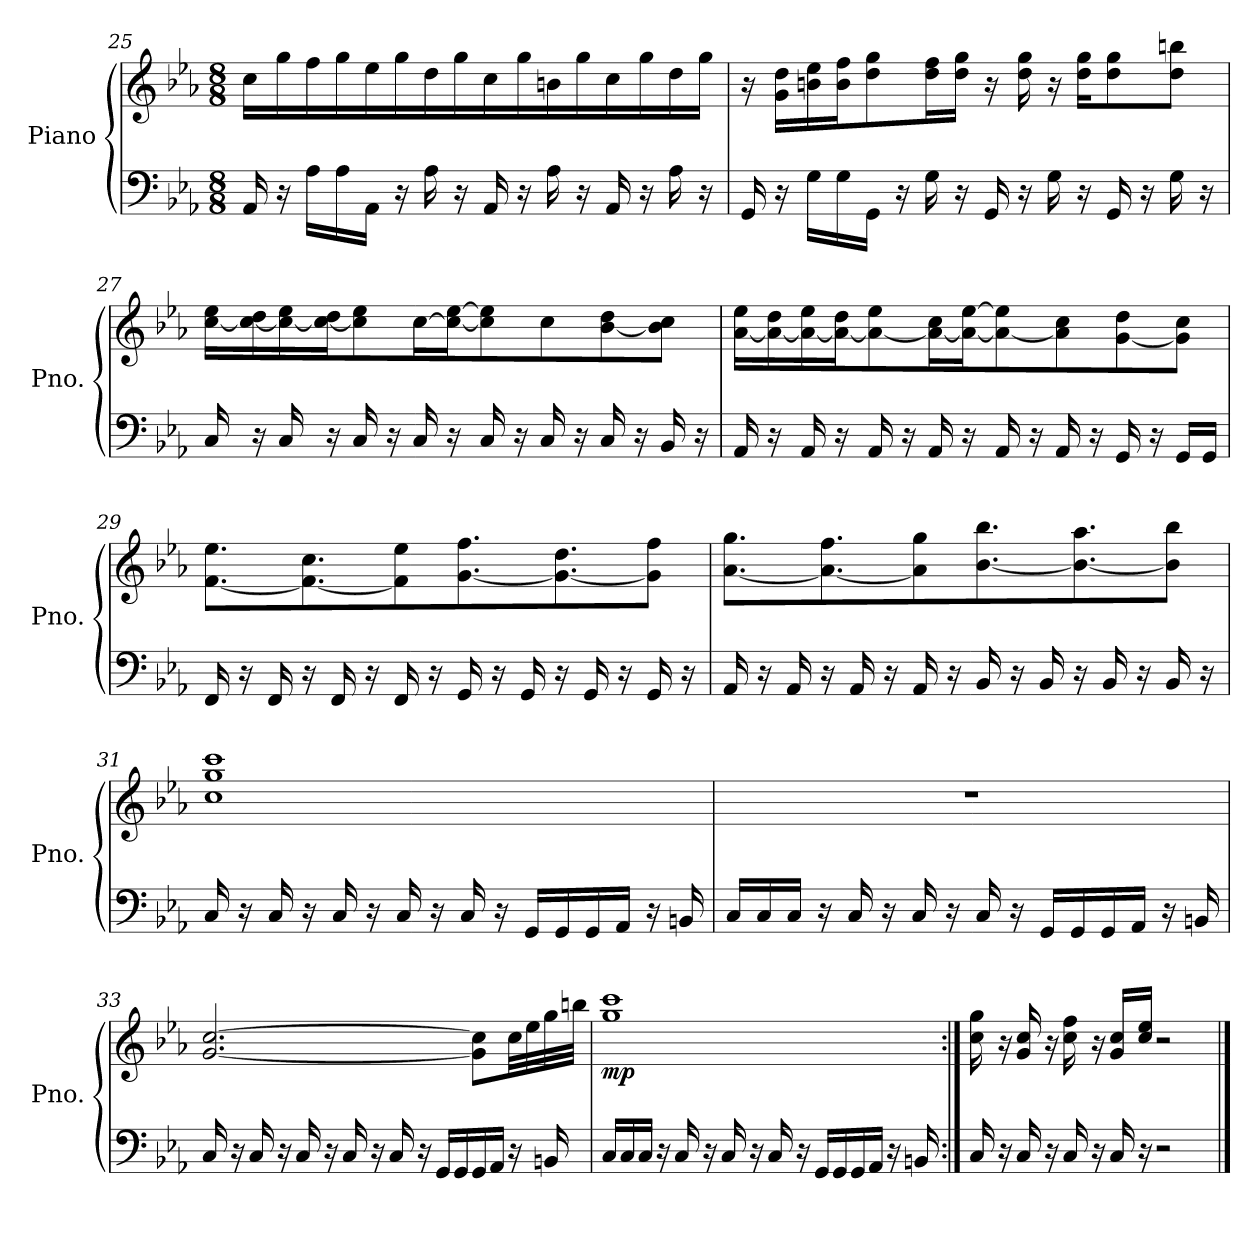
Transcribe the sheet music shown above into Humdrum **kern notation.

**kern	**kern	**dynam
*part1	*part1	*part1
*staff2	*staff1	*staff1/2
*I"Piano	*	*
*I'Pno.	*	*
!!LO:LB:g=z
*clefF4	*clefG2	*
*k[b-e-a-]	*k[b-e-a-]	*
*E-:	*E-:	*
*M8/8	*M8/8	*
=25	=25	=25
16AA-/	16cc\LL	.
16r	16gg\	.
16A-\LL	16ff\	.
16A-\	16gg\	.
16AA-\JJ	16ee-\	.
16r	16gg\	.
16A-\	16dd\	.
16r	16gg\	.
16AA-/	16cc\	.
16r	16gg\	.
16A-\	16bn\	.
16r	16gg\	.
16AA-/	16cc\	.
16r	16gg\	.
16A-\	16dd\	.
16r	16gg\JJ	.
=26	=26	=26
16GG/	16r	.
16r	16g\ 16dd\LL	.
16G\LL	16bn\ 16ee-\	.
16G\	16b\ 16ff\J	.
16GG\JJ	8dd\ 8gg\	.
16r	.	.
16G\	16dd\ 16ff\L	.
16r	16dd\ 16gg\JJ	.
16GG/	16r	.
16r	16dd\ 16gg\	.
16G\	16r	.
16r	16dd\ 16gg\KL	.
16GG/	8dd\ 8gg\	.
16r	.	.
16G\	8dd\ 8bbn\J	.
16r	.	.
!!LO:LB:g=z
=27	=27	=27
16C/	[16cc\ 16ee-\LL	.
16r	16cc\_ 16dd\	.
16C/	16cc\_ 16ee-\	.
16r	16cc\_ 16dd\J	.
16C/	8cc\] 8ee-\	.
16r	.	.
16C/	[16cc\L	.
16r	16cc\_ [16ee-\J	.
16C/	8cc\] 8ee-\]	.
16r	.	.
16C/	8cc\	.
16r	.	.
16C/	[8b-\ 8dd\	.
16r	.	.
16BB-/	8b-\] 8cc\J	.
16r	.	.
=28	=28	=28
16AA-/	[16a-\ 16ee-\LL	.
16r	16a-\_ 16dd\	.
16AA-/	16a-\_ 16ee-\	.
16r	16a-\_ 16dd\J	.
16AA-/	8a-\_ 8ee-\	.
16r	.	.
16AA-/	16a-\_ 16cc\L	.
16r	16a-\_ [16ee-\J	.
16AA-/	8a-\_ 8ee-\]	.
16r	.	.
16AA-/	8a-\] 8cc\	.
16r	.	.
16GG/	[8g\ 8dd\	.
16r	.	.
16GG/LL	8g\] 8cc\J	.
16GG/JJ	.	.
!!LO:LB:g=z
=29	=29	=29
16FF/	[8.f\ 8.ee-\L	.
16r	.	.
16FF/	.	.
16r	8.f\_ 8.cc\	.
16FF/	.	.
16r	.	.
16FF/	8f\] 8ee-\	.
16r	.	.
16GG/	[8.g\ 8.ff\	.
16r	.	.
16GG/	.	.
16r	8.g\_ 8.dd\	.
16GG/	.	.
16r	.	.
16GG/	8g\] 8ff\J	.
16r	.	.
=30	=30	=30
16AA-/	[8.a-\ 8.gg\L	.
16r	.	.
16AA-/	.	.
16r	8.a-\_ 8.ff\	.
16AA-/	.	.
16r	.	.
16AA-/	8a-\] 8gg\	.
16r	.	.
16BB-/	[8.b-\ 8.bb-\	.
16r	.	.
16BB-/	.	.
16r	8.b-\_ 8.aa-\	.
16BB-/	.	.
16r	.	.
16BB-/	8b-\] 8bb-\J	.
16r	.	.
!!LO:PB:g=z
=31	=31	=31
16C/	1cc 1gg 1ccc	.
16r	.	.
16C/	.	.
16r	.	.
16C/	.	.
16r	.	.
16C/	.	.
16r	.	.
16C/	.	.
16r	.	.
16GG/LL	.	.
16GG/	.	.
16GG/	.	.
16AA-/JJ	.	.
16r	.	.
16BBn/	.	.
=32	=32	=32
16C/LL	1r	.
16C/	.	.
16C/JJ	.	.
16r	.	.
16C/	.	.
16r	.	.
16C/	.	.
16r	.	.
16C/	.	.
16r	.	.
16GG/LL	.	.
16GG/	.	.
16GG/	.	.
16AA-/JJ	.	.
16r	.	.
16BBn/	.	.
!!LO:LB:g=z
=33	=33	=33
16C/	[2.g/ [2.cc/	.
16r	.	.
16C/	.	.
16r	.	.
16C/	.	.
16r	.	.
16C/	.	.
16r	.	.
16C/	.	.
16r	.	.
16GG/LL	.	.
16GG/	.	.
16GG/	8g\] 8cc\]L	.
16AA-/JJ	.	.
16r	32cc\LL	.
.	32ee-\	.
16BBn/	32gg\	.
.	32bbn\JJJ	.
=34	=34	=34
!	!	!LO:DY:b
16C/LL	1gg 1ccc	mp
16C/	.	.
16C/JJ	.	.
16r	.	.
16C/	.	.
16r	.	.
16C/	.	.
16r	.	.
16C/	.	.
16r	.	.
16GG/LL	.	.
16GG/	.	.
16GG/	.	.
16AA-/JJ	.	.
16r	.	.
16BBn/	.	.
!!LO:LB:g=z
=35:|!	=35:|!	=35:|!
16C/	16cc\ 16gg\	.
16r	16r	.
16C/	16g/ 16cc/	.
16r	16r	.
16C/	16cc\ 16ff\	.
16r	16r	.
16C/	16g/ 16cc/LL	.
16r	16cc/ 16ee-/JJ	.
2r	2r	.
==	==	==
*-	*-	*-
